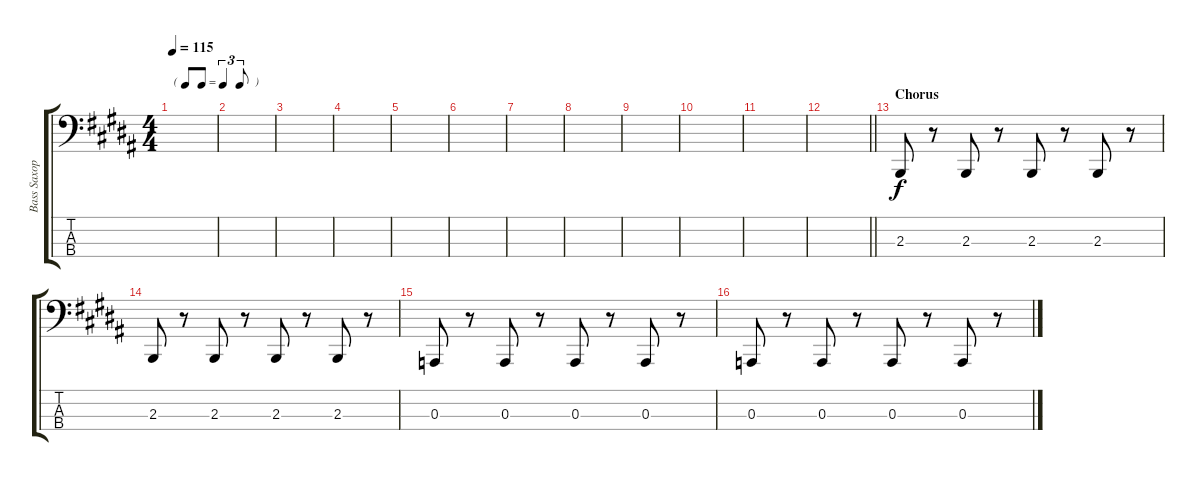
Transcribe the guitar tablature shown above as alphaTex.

\track ("Bass Saxophone" "Bass Saxop") {instrument tenorsax}
\staff {score tabs}
\tuning (G2 D2 A1 E1) {hide}
\ts (4 4)
\tf triplet8th
\tempo 115
\clef f4
\ks b
|
|
|
|
|
|
|
|
|
|
|
\barLineRight lightlight
|
\section ("" "Chorus")
2.3.8 r.8 2.3.8 r.8 2.3.8 r.8 2.3.8 r.8 |
2.3.8 r.8 2.3.8 r.8 2.3.8 r.8 2.3.8 r.8 |
0.3.8 r.8 0.3.8 r.8 0.3.8 r.8 0.3.8 r.8 |
0.3.8 r.8 0.3.8 r.8 0.3.8 r.8 0.3.8 r.8
